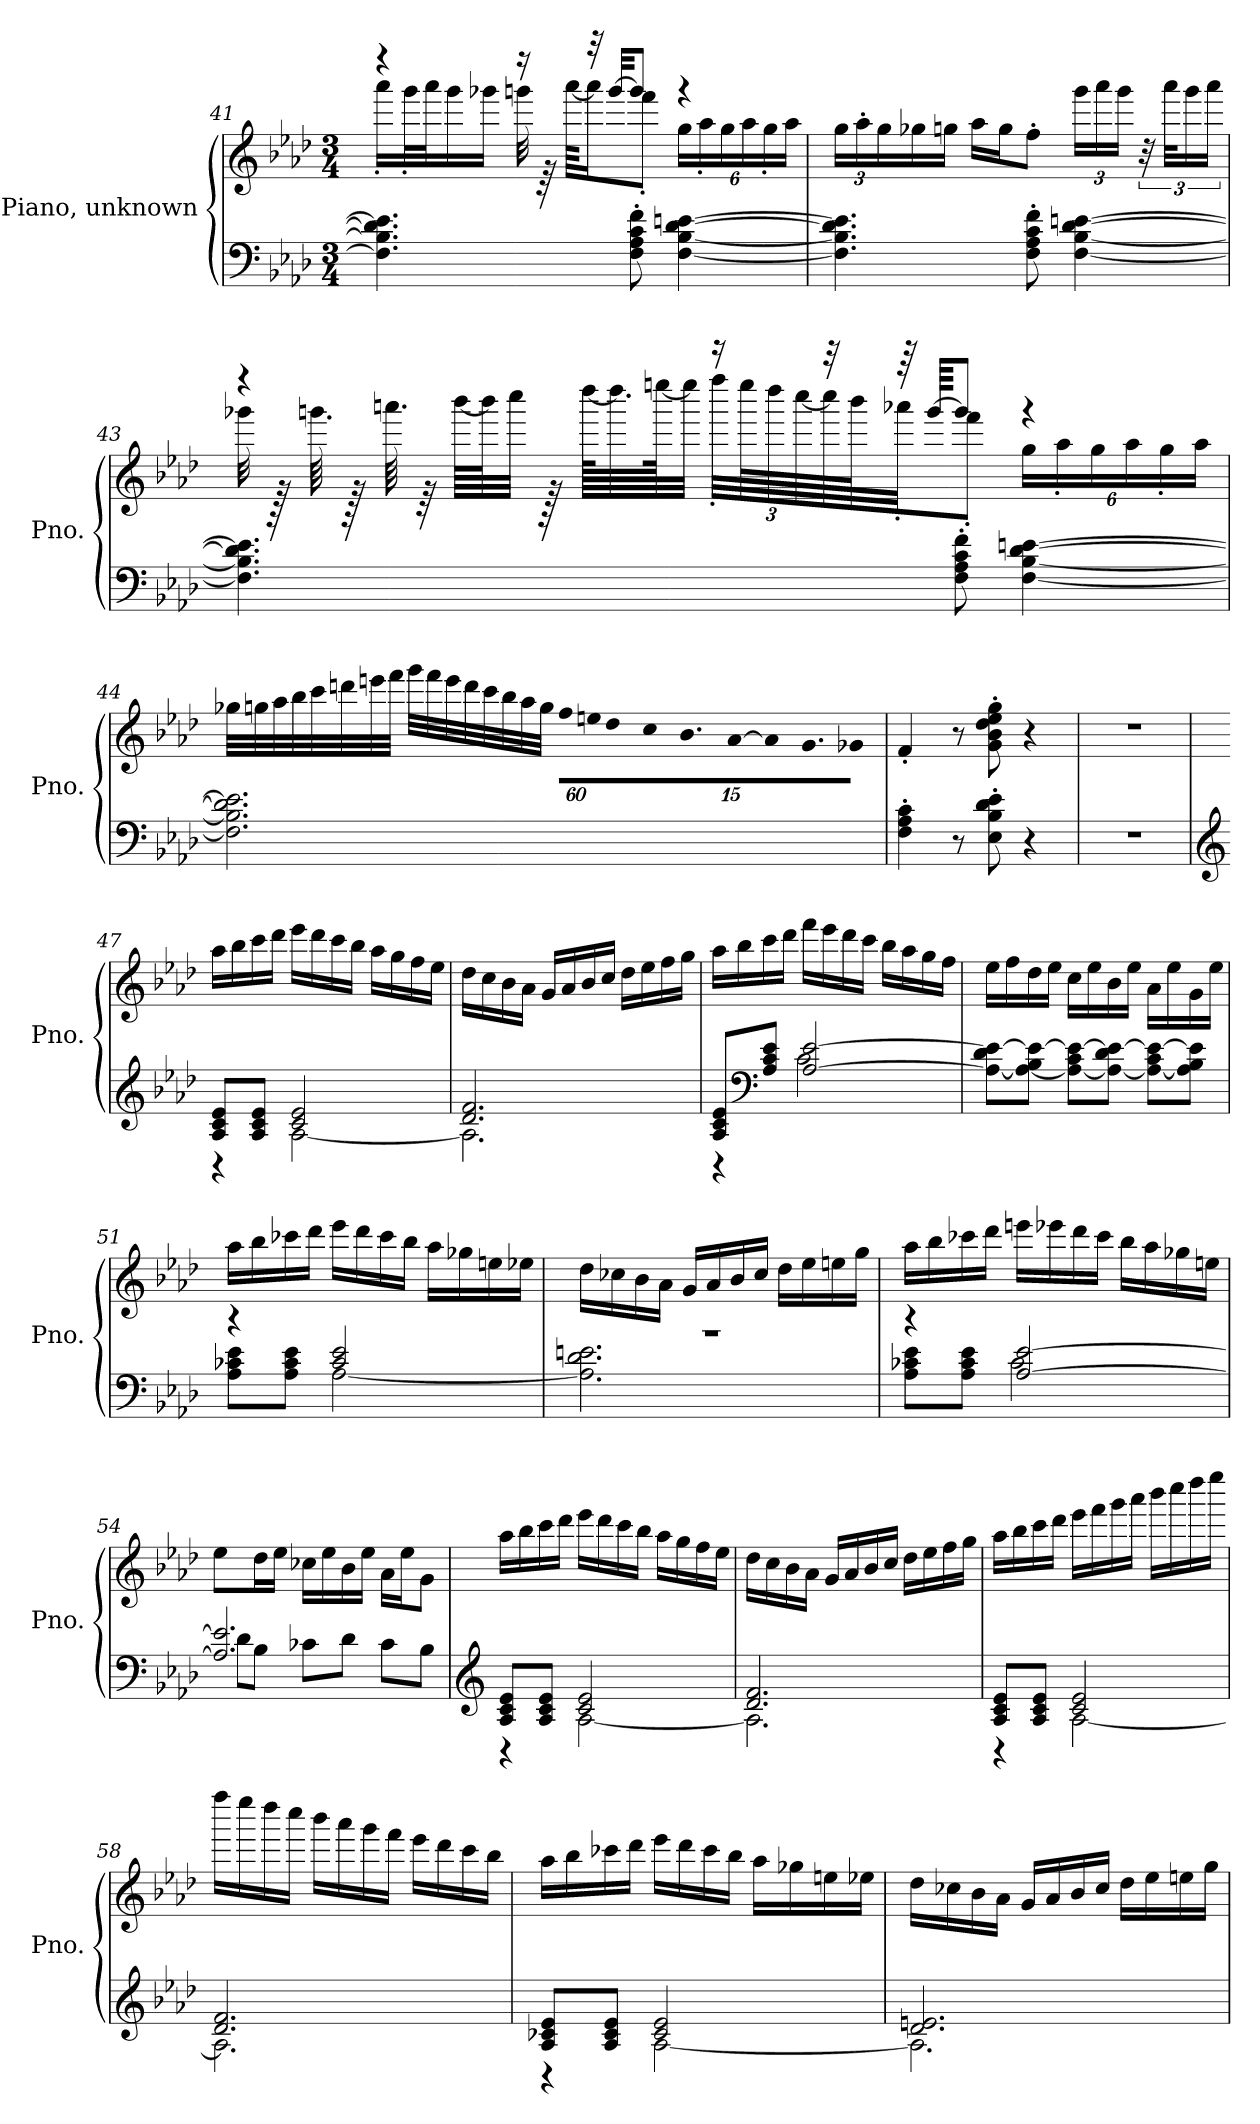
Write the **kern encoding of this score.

**kern	**kern
*part1	*part1
*staff2	*staff1
*I"Piano, unknown	*
*I'Pno.	*
*clefF4	*clefG2
*k[b-e-a-d-]	*k[b-e-a-d-]
*M3/4	*M3/4
=41	=41
*	*^
4.F\] 4.B-\] 4.d-\] 4.e\]	4r	16aaa-'\LL
.	.	32ggg'\L
.	.	32aaa-\J
.	.	16ggg\
.	.	16ggg-X\JJ
.	16r	32gggn\
.	.	64r
.	.	[64aaa-\KKLL
.	32r	16aaa-\J]
.	[32ggg/KKL	.
8F\' 8A-\' 8c\' 8f\'	8ggg/J]	8fff'\J
*	*	*Xbrackettup
[4F\ [4B-\ [4d-\ [4en\	4r	24gg\LL
.	.	24aa-'\
.	.	24gg\
.	.	24aa-\
.	.	24gg'\
.	.	24aa-\JJ
*	*v	*v
!!LO:LB:g=z
=42	=42
4.F\] 4.B-\] 4.d-\] 4.e\]	24gg\LL
.	24aa-'\
.	24gg\
.	16gg-X\
.	16ggn\JJ
.	16aa-\LL
.	16gg\J
8F\' 8A-\' 8c\' 8f\'	8ff'\J
[4F\ [4B-\ [4d-\ [4en\	24ggg\LL
.	24aaa-\
.	24ggg\JJ
*	*brackettup
.	48r
.	48aaa-\KLL
.	24ggg\
.	24aaa-\JJ
!!LO:LB:g=z
=43	=43
*	*^
4.F\] 4.B-\] 4.d-\] 4.e\]	4r	32ggg-X\
.	.	128r
.	.	64.gggn\
.	.	128r
.	.	64.aaan\
.	.	64r
.	.	[64bbb-\LLLL
.	.	64bbb-\J]
.	.	32cccc\JJJ
.	.	128r
.	.	[128dddd-\KLLLL
.	.	64.dddd-\]
.	.	[128eeeen\JK
.	.	32eeee\JJJ]
.	16r	32ffff'\LLL
*	*	*Xbrackettup
.	.	96eeee\L
.	.	96dddd-\
.	.	[96cccc\
.	32r	64cccc\]
.	.	64bbb-\J
.	64r	32aaa-X'\JJ
.	[64ggg/KKKL	.
8F\' 8A-\' 8c\' 8f\'	8ggg/J]	8fff'\J
[4F\ [4B-\ [4d-\ [4en\	4r	24gg\LL
.	.	24aa-'\
.	.	24gg\
.	.	24aa-\
.	.	24gg'\
.	.	24aa-\JJ
*	*v	*v
!!LO:LB:g=z
=44	=44
2.F\] 2.B-\] 2.d-\] 2.e\]	32gg-X\LLL
.	32ggn\
.	32aa-\
.	32bb-\
.	32ccc\
.	32dddn\
.	32eeen\
.	32fff\JJJ
.	32ggg\LLL
.	32fff\
.	32eee\
.	32ddd\
.	32ccc\
.	32bb-\
.	32aa-\
.	32gg\JJJ
!	!LO:N:vis=32
.	1920%53ff\LLL
!	!LO:N:vis=32
.	1920%53een\
.	1920ryy
!	!LO:N:vis=32
.	1920%53dd-\
!	!LO:N:vis=32
.	1920%53cc\
.	36.b-\
!	!LO:N:vis=64
.	[640%9a-\L
!	!LO:N:vis=64
.	640%9a-\J]
.	36.g\
!	!LO:N:vis=32
.	1920%53g-X\JJJ
=45	=45
4F\' 4A-\' 4c\'	4f'/
8r	8r
8E-\' 8B-\' 8d-\' 8e-\'	8g\' 8b-\' 8dd-\' 8ee-\' 8gg\'
4r	4r
=46	=46
2.r	2.r
!!LO:PB:g=z
=47	=47
*clefG2	*
*^	*
8A-/ 8c/ 8e-/L	4r	16aa-\LL
.	.	16bb-\
8A-/ 8c/ 8e-/J	.	16ccc\
.	.	16ddd-\JJ
2c/ 2e-/	[2A-\	16eee-\LL
.	.	16ddd-\
.	.	16ccc\
.	.	16bb-\JJ
.	.	16aa-\LL
.	.	16gg\
.	.	16ff\
.	.	16ee-\JJ
=48	=48	=48
2.d-/ 2.f/	2.A-\]	16dd-\LL
.	.	16cc\
.	.	16b-\
.	.	16a-\JJ
.	.	16g/LL
.	.	16a-/
.	.	16b-/
.	.	16cc/JJ
.	.	16dd-\LL
.	.	16ee-\
.	.	16ff\
.	.	16gg\JJ
=49	=49	=49
8A-/ 8c/ 8e-/L	4r	16aa-\LL
.	.	16bb-\
*clefF4	*	*
8A-/ 8c/ 8e-/J	.	16ccc\
.	.	16ddd-\JJ
[2A-/ [2e-/	2c\	16fff\LL
.	.	16eee-\
.	.	16ddd-\
.	.	16ccc\JJ
.	.	16bb-\LL
.	.	16aa-\
.	.	16gg\
.	.	16ff\JJ
*v	*v	*
!!LO:LB:g=z
=50	=50
8A-\_ 8d-\ 8e-\_L	16ee-\LL
.	16ff\
8A-\_ 8B-\ 8e-\_J	16dd-\
.	16ee-\JJ
8A-\_ 8c\ 8e-\_L	16cc\LL
.	16ee-\
8A-\_ 8d-\ 8e-\_J	16b-\
.	16ee-\JJ
8A-\_ 8c\ 8e-\_L	16a-\LL
.	16ee-\
8A-\] 8B-\ 8e-\]J	16g\
.	16ee-\JJ
=51	=51
*^	*
4r	8A-\ 8c-X\ 8e-\L	16aa-\LL
.	.	16bb-\
.	8A-\ 8c-\ 8e-\J	16ccc-X\
.	.	16ddd-\JJ
2c-/ 2e-/	[2A-\	16eee-\LL
.	.	16ddd-\
.	.	16ccc-\
.	.	16bb-\JJ
.	.	16aa-\LL
.	.	16gg-X\
.	.	16een\
.	.	16ee-X\JJ
!!LO:LB:g=z
=52	=52	=52
2.r	2.A-\] 2.d-\ 2.en\	16dd-\LL
.	.	16cc-X\
.	.	16b-\
.	.	16a-\JJ
.	.	16g/LL
.	.	16a-/
.	.	16b-/
.	.	16cc-/JJ
.	.	16dd-\LL
.	.	16ee-\
.	.	16een\
.	.	16gg\JJ
=53	=53	=53
4r	8A-\ 8c-X\ 8e-\L	16aa-\LL
.	.	16bb-\
.	8A-\ 8c-\ 8e-\J	16ccc-X\
.	.	16ddd-\JJ
[2A-/ [2e-/	2c-\	16eeen\LL
.	.	16eee-X\
.	.	16ddd-\
.	.	16ccc-\JJ
.	.	16bb-\LL
.	.	16aa-\
.	.	16gg-X\
.	.	16een\JJ
!!LO:LB:g=z
=54	=54	=54
2.A-/] 2.e-/]	8d-\L	8ee-\L
.	8B-\J	16dd-\L
.	.	16ee-\JJ
.	8c-X\L	16cc-X\LL
.	.	16ee-\
.	8d-\J	16b-\
.	.	16ee-\JJ
.	8c-\L	16a-\LL
.	.	16ee-\J
.	8B-\J	8g\J
=55	=55	=55
*clefG2	*	*
8A-/ 8c/ 8e-/L	4r	16aa-\LL
.	.	16bb-\
8A-/ 8c/ 8e-/J	.	16ccc\
.	.	16ddd-\JJ
2c/ 2e-/	[2A-\	16eee-\LL
.	.	16ddd-\
.	.	16ccc\
.	.	16bb-\JJ
.	.	16aa-\LL
.	.	16gg\
.	.	16ff\
.	.	16ee-\JJ
=56	=56	=56
2.d-/ 2.f/	2.A-\]	16dd-\LL
.	.	16cc\
.	.	16b-\
.	.	16a-\JJ
.	.	16g/LL
.	.	16a-/
.	.	16b-/
.	.	16cc/JJ
.	.	16dd-\LL
.	.	16ee-\
.	.	16ff\
.	.	16gg\JJ
!!LO:LB:g=z
=57	=57	=57
8A-/ 8c/ 8e-/L	4r	16aa-\LL
.	.	16bb-\
8A-/ 8c/ 8e-/J	.	16ccc\
.	.	16ddd-\JJ
2c/ 2e-/	[2A-\	16eee-\LL
.	.	16fff\
.	.	16ggg\
.	.	16aaa-\JJ
.	.	16bbb-\LL
.	.	16cccc\
.	.	16dddd-\
.	.	16eeee-\JJ
=58	=58	=58
2.d-/ 2.f/	2.A-\]	16ffff\LL
.	.	16eeee-\
.	.	16dddd-\
.	.	16cccc\JJ
.	.	16bbb-\LL
.	.	16aaa-\
.	.	16ggg\
.	.	16fff\JJ
.	.	16eee-\LL
.	.	16ddd-\
.	.	16ccc\
.	.	16bb-\JJ
!!LO:LB:g=z
=59	=59	=59
8A-/ 8c-X/ 8e-/L	4r	16aa-\LL
.	.	16bb-\
8A-/ 8c-/ 8e-/J	.	16ccc-X\
.	.	16ddd-\JJ
2c-/ 2e-/	[2A-\	16eee-\LL
.	.	16ddd-\
.	.	16ccc-\
.	.	16bb-\JJ
.	.	16aa-\LL
.	.	16gg-X\
.	.	16een\
.	.	16ee-X\JJ
=60	=60	=60
2.d-/ 2.en/	2.A-\]	16dd-\LL
.	.	16cc-X\
.	.	16b-\
.	.	16a-\JJ
.	.	16g/LL
.	.	16a-/
.	.	16b-/
.	.	16cc-/JJ
.	.	16dd-\LL
.	.	16ee-\
.	.	16een\
.	.	16gg\JJ
*v	*v	*
=	=
*-	*-
